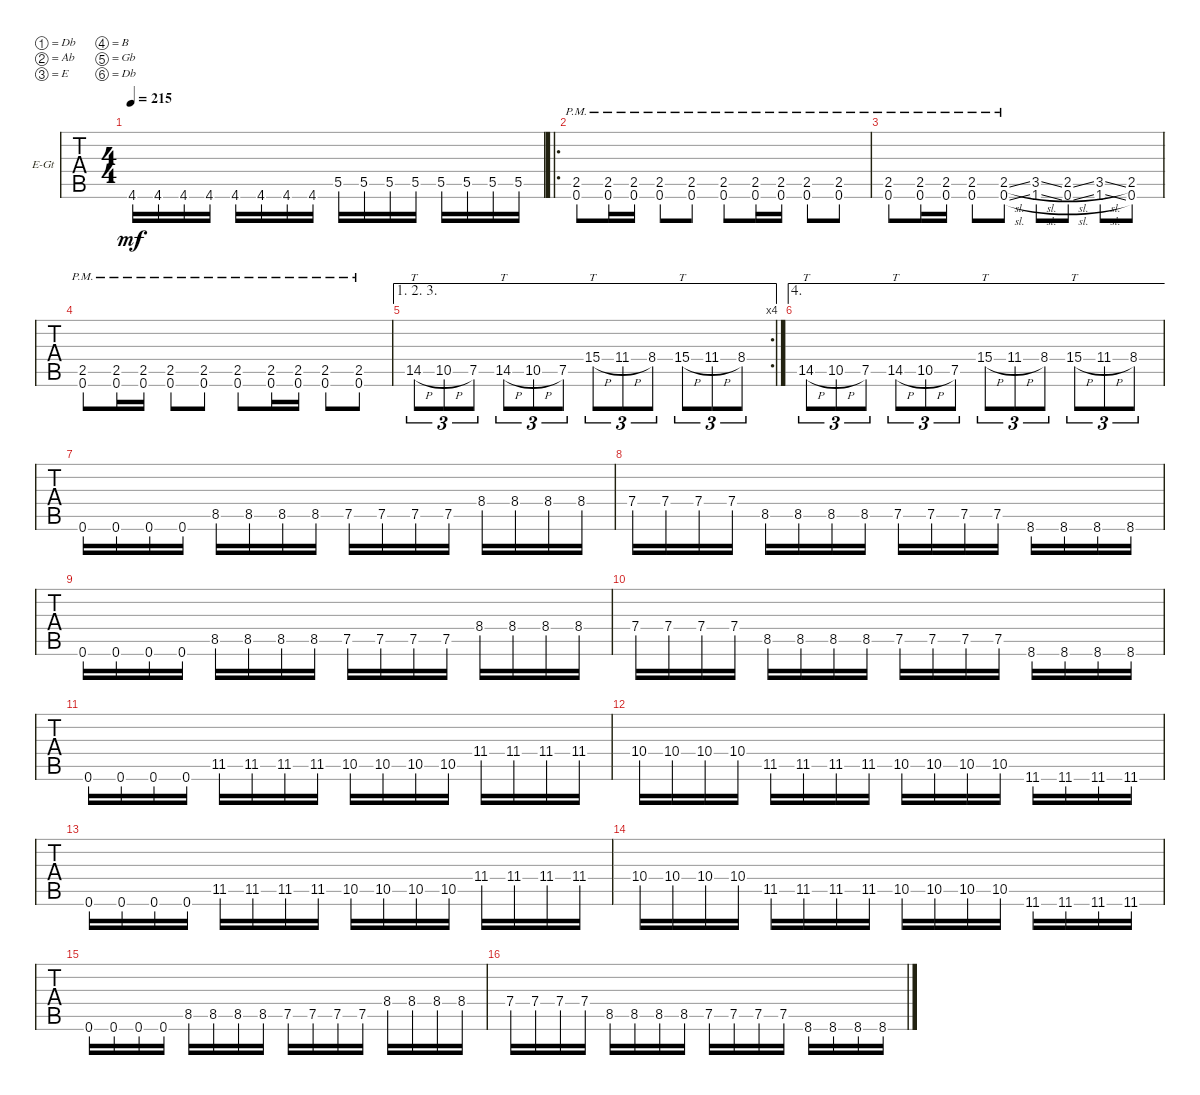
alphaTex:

\defaultSystemsLayout 4
\bracketExtendMode groupsimilarinstruments
\firstSystemTrackNameOrientation horizontal
\otherSystemsTrackNameOrientation horizontal
\track ("John Gallagher" "E-Gt") {instrument distortionguitar}
\staff {tabs}
\tuning (Db4 Ab3 E3 B2 Gb2 Db2)
\ts (4 4)
\tempo 215
\clef g2
\ks c
4.6.16{dy mf} 4.6.16 4.6.16 4.6.16 4.6.16 4.6.16 4.6.16 4.6.16 5.5.16 5.5.16 5.5.16 5.5.16 5.5.16 5.5.16 5.5.16 5.5.16 |
\ro
(0.6{pm} 2.5{pm}).8 (0.6{pm} 2.5{pm}).16 (0.6{pm} 2.5{pm}).16 (0.6{pm} 2.5{pm}).8 (0.6{pm} 2.5{pm}).8 (0.6{pm} 2.5{pm}).8 (0.6{pm} 2.5{pm}).16 (0.6{pm} 2.5{pm}).16 (0.6{pm} 2.5{pm}).8 (0.6{pm} 2.5{pm}).8 |
(0.6{pm} 2.5{pm}).8 (0.6{pm} 2.5{pm}).16 (0.6{pm} 2.5{pm}).16 (0.6{pm} 2.5{pm}).8 (0.6{sl pm} 2.5{sl pm}).8 (1.6{sl} 3.5{sl}).8 (0.6{sl} 2.5{sl}).8 (1.6{sl} 3.5{sl}).8 (0.6 2.5).8 |
(0.6{pm} 2.5{pm}).8 (0.6{pm} 2.5{pm}).16 (0.6{pm} 2.5{pm}).16 (0.6{pm} 2.5{pm}).8 (0.6{pm} 2.5{pm}).8 (0.6{pm} 2.5{pm}).8 (0.6{pm} 2.5{pm}).16 (0.6{pm} 2.5{pm}).16 (0.6{pm} 2.5{pm}).8 (0.6{pm} 2.5{pm}).8 |
\ae (1 2 3)
\rc 4
14.5{h}.8{tt tu (3 2)} 10.5{h}.8{tu (3 2)} 7.5.8{tu (3 2)} 14.5{h}.8{tt tu (3 2)} 10.5{h}.8{tu (3 2)} 7.5.8{tu (3 2)} 15.4{h}.8{tt tu (3 2)} 11.4{h}.8{tu (3 2)} 8.4.8{tu (3 2)} 15.4{h}.8{tt tu (3 2)} 11.4{h}.8{tu (3 2)} 8.4.8{tu (3 2)} |
\ae 4
14.5{h}.8{tt tu (3 2)} 10.5{h}.8{tu (3 2)} 7.5.8{tu (3 2)} 14.5{h}.8{tt tu (3 2)} 10.5{h}.8{tu (3 2)} 7.5.8{tu (3 2)} 15.4{h}.8{tt tu (3 2)} 11.4{h}.8{tu (3 2)} 8.4.8{tu (3 2)} 15.4{h}.8{tt tu (3 2)} 11.4{h}.8{tu (3 2)} 8.4.8{tu (3 2)} |
0.6.16 0.6.16 0.6.16 0.6.16 8.5.16 8.5.16 8.5.16 8.5.16 7.5.16 7.5.16 7.5.16 7.5.16 8.4.16 8.4.16 8.4.16 8.4.16 |
7.4.16 7.4.16 7.4.16 7.4.16 8.5.16 8.5.16 8.5.16 8.5.16 7.5.16 7.5.16 7.5.16 7.5.16 8.6.16 8.6.16 8.6.16 8.6.16 |
0.6.16 0.6.16 0.6.16 0.6.16 8.5.16 8.5.16 8.5.16 8.5.16 7.5.16 7.5.16 7.5.16 7.5.16 8.4.16 8.4.16 8.4.16 8.4.16 |
7.4.16 7.4.16 7.4.16 7.4.16 8.5.16 8.5.16 8.5.16 8.5.16 7.5.16 7.5.16 7.5.16 7.5.16 8.6.16 8.6.16 8.6.16 8.6.16 |
0.6.16 0.6.16 0.6.16 0.6.16 11.5.16 11.5.16 11.5.16 11.5.16 10.5.16 10.5.16 10.5.16 10.5.16 11.4.16 11.4.16 11.4.16 11.4.16 |
10.4.16 10.4.16 10.4.16 10.4.16 11.5.16 11.5.16 11.5.16 11.5.16 10.5.16 10.5.16 10.5.16 10.5.16 11.6.16 11.6.16 11.6.16 11.6.16 |
0.6.16 0.6.16 0.6.16 0.6.16 11.5.16 11.5.16 11.5.16 11.5.16 10.5.16 10.5.16 10.5.16 10.5.16 11.4.16 11.4.16 11.4.16 11.4.16 |
10.4.16 10.4.16 10.4.16 10.4.16 11.5.16 11.5.16 11.5.16 11.5.16 10.5.16 10.5.16 10.5.16 10.5.16 11.6.16 11.6.16 11.6.16 11.6.16 |
0.6.16 0.6.16 0.6.16 0.6.16 8.5.16 8.5.16 8.5.16 8.5.16 7.5.16 7.5.16 7.5.16 7.5.16 8.4.16 8.4.16 8.4.16 8.4.16 |
7.4.16 7.4.16 7.4.16 7.4.16 8.5.16 8.5.16 8.5.16 8.5.16 7.5.16 7.5.16 7.5.16 7.5.16 8.6.16 8.6.16 8.6.16 8.6.16
